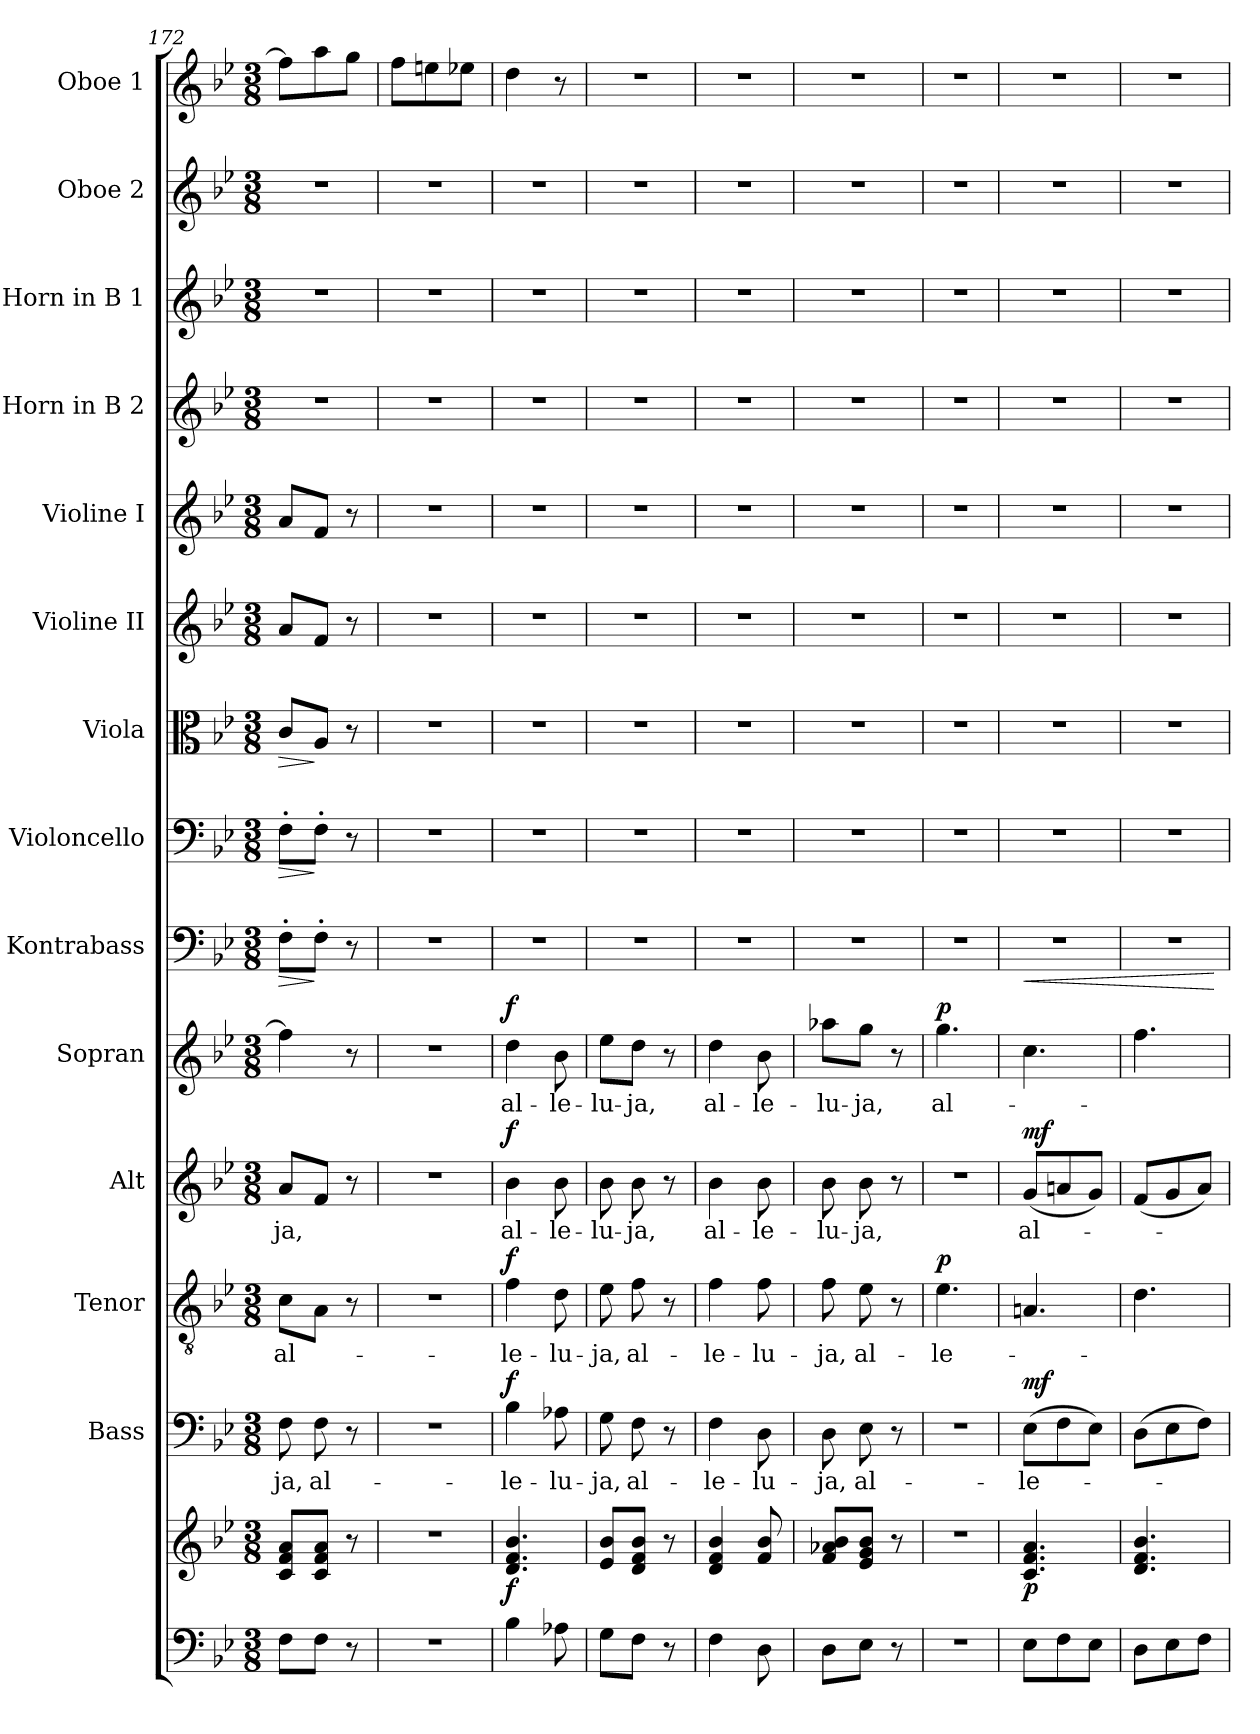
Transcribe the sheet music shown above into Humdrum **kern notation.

**kern	**kern	**dynam	**kern	**text	**dynam	**kern	**text	**dynam	**kern	**text	**dynam	**kern	**text	**dynam	**kern	**dynam	**kern	**dynam	**kern	**dynam	**kern	**kern	**kern	**kern	**kern	**kern
*part14	*part14	*part14	*part13	*part13	*part13	*part12	*part12	*part12	*part11	*part11	*part11	*part10	*part10	*part10	*part9	*part9	*part8	*part8	*part7	*part7	*part6	*part5	*part4	*part3	*part2	*part1
*staff15	*staff14	*staff14/15	*staff13	*staff13	*staff13	*staff12	*staff12	*staff12	*staff11	*staff11	*staff11	*staff10	*staff10	*staff10	*staff9	*staff9	*staff8	*staff8	*staff7	*staff7	*staff6	*staff5	*staff4	*staff3	*staff2	*staff1
*	*	*	*I"Bass	*	*	*I"Tenor	*	*	*I"Alt	*	*	*I"Sopran	*	*	*I"Kontrabass	*	*I"Violoncello	*	*I"Viola	*	*I"Violine II	*I"Violine I	*I"Horn in B 2	*I"Horn in B 1	*I"Oboe 2	*I"Oboe 1
*	*	*	*I'B.	*	*	*I'T.	*	*	*I'A.	*	*	*I'S.	*	*	*I'Kb.	*	*I'Vc.	*	*I'Vla.	*	*I'Vl. II	*I'Vl. I	*	*	*I'Ob. 2	*I'Ob. 1
*clefF4	*clefG2	*	*clefF4	*	*	*clefGv2	*	*	*clefG2	*	*	*clefG2	*	*	*clefF4	*	*clefF4	*	*clefC3	*	*clefG2	*clefG2	*clefG2	*clefG2	*clefG2	*clefG2
*	*	*	*	*	*	*	*	*	*	*	*	*	*	*	*ITrd7c12	*	*	*	*	*	*	*	*ITrd8c14	*ITrd8c14	*	*
*k[b-e-]	*k[b-e-]	*	*k[b-e-]	*	*	*k[b-e-]	*	*	*k[b-e-]	*	*	*k[b-e-]	*	*	*k[b-e-]	*	*k[b-e-]	*	*k[b-e-]	*	*k[b-e-]	*k[b-e-]	*k[b-e-]	*k[b-e-]	*k[b-e-]	*k[b-e-]
*B-:	*B-:	*	*B-:	*	*	*B-:	*	*	*B-:	*	*	*B-:	*	*	*B-:	*	*B-:	*	*B-:	*	*B-:	*B-:	*B-:	*B-:	*B-:	*B-:
*M3/8	*M3/8	*	*M3/8	*	*	*M3/8	*	*	*M3/8	*	*	*M3/8	*	*	*M3/8	*	*M3/8	*	*M3/8	*	*M3/8	*M3/8	*M3/8	*M3/8	*M3/8	*M3/8
=172	=172	=172	=172	=172	=172	=172	=172	=172	=172	=172	=172	=172	=172	=172	=172	=172	=172	=172	=172	=172	=172	=172	=172	=172	=172	=172
!	!	!	!	!LO:LY:b	!	!	!LO:LY:b	!	!	!LO:LY:b	!	!	!	!	!	!LO:HP:b	!	!LO:HP:b	!	!LO:HP:b	!	!	!	!	!	!
8F\L	8c/ 8f/ 8a/L	.	8F\	-ja,	.	8c\L	al-	.	8a/L	-ja,	.	4ff\]	.	.	8FF'>\L	>	8F'>\L	>	8c/L	>	8a/L	8a/L	4.r	4.r	4.r	8ff\L]
!	!	!	!	!LO:LY:b	!	!	!	!	!	!	!	!	!	!	!	!	!	!	!	!	!	!	!	!	!	!
8F\J	8c/ 8f/ 8a/J	.	8F\	al-	.	8A\J	.	.	8f/J	.	.	.	.	.	8FF'>\J	]	8F'>\J	]	8A/J	]	8f/J	8f/J	.	.	.	8aa\
8r	8r	.	8r	.	.	8r	.	.	8r	.	.	8r	.	.	8r	.	8r	.	8r	.	8r	8r	.	.	.	8gg\J
=173	=173	=173	=173	=173	=173	=173	=173	=173	=173	=173	=173	=173	=173	=173	=173	=173	=173	=173	=173	=173	=173	=173	=173	=173	=173	=173
4.r	4.r	.	4.r	.	.	4.r	.	.	4.r	.	.	4.r	.	.	4.r	.	4.r	.	4.r	.	4.r	4.r	4.r	4.r	4.r	8ff\L
.	.	.	.	.	.	.	.	.	.	.	.	.	.	.	.	.	.	.	.	.	.	.	.	.	.	8een\
.	.	.	.	.	.	.	.	.	.	.	.	.	.	.	.	.	.	.	.	.	.	.	.	.	.	8ee-X\J
=174	=174	=174	=174	=174	=174	=174	=174	=174	=174	=174	=174	=174	=174	=174	=174	=174	=174	=174	=174	=174	=174	=174	=174	=174	=174	=174
!	!	!LO:DY:b	!	!LO:LY:b	!LO:DY:a	!	!LO:LY:b	!LO:DY:a	!	!LO:LY:b	!LO:DY:a	!	!LO:LY:b	!LO:DY:a	!	!	!	!	!	!	!	!	!	!	!	!
4B-\	4.d/ 4.f/ 4.b-/	f	4B-\	-le-	f	4f\	-le-	f	4b-\	al-	f	4dd\	al-	f	4.r	.	4.r	.	4.r	.	4.r	4.r	4.r	4.r	4.r	4dd\
!	!	!	!	!LO:LY:b	!	!	!LO:LY:b	!	!	!LO:LY:b	!	!	!LO:LY:b	!	!	!	!	!	!	!	!	!	!	!	!	!
8A-X\	.	.	8A-X\	-lu-	.	8d\	-lu-	.	8b-\	-le-	.	8b-\	-le-	.	.	.	.	.	.	.	.	.	.	.	.	8r
=175	=175	=175	=175	=175	=175	=175	=175	=175	=175	=175	=175	=175	=175	=175	=175	=175	=175	=175	=175	=175	=175	=175	=175	=175	=175	=175
!	!	!	!	!LO:LY:b	!	!	!LO:LY:b	!	!	!LO:LY:b	!	!	!LO:LY:b	!	!	!	!	!	!	!	!	!	!	!	!	!
8G\L	8e-/ 8b-/L	.	8G\	-ja,	.	8e-\	-ja,	.	8b-\	-lu-	.	8ee-\L	-lu-	.	4.r	.	4.r	.	4.r	.	4.r	4.r	4.r	4.r	4.r	4.r
!	!	!	!	!LO:LY:b	!	!	!LO:LY:b	!	!	!LO:LY:b	!	!	!LO:LY:b	!	!	!	!	!	!	!	!	!	!	!	!	!
8F\J	8d/ 8f/ 8b-/J	.	8F\	al-	.	8f\	al-	.	8b-\	-ja,	.	8dd\J	-ja,	.	.	.	.	.	.	.	.	.	.	.	.	.
8r	8r	.	8r	.	.	8r	.	.	8r	.	.	8r	.	.	.	.	.	.	.	.	.	.	.	.	.	.
=176	=176	=176	=176	=176	=176	=176	=176	=176	=176	=176	=176	=176	=176	=176	=176	=176	=176	=176	=176	=176	=176	=176	=176	=176	=176	=176
!	!	!	!	!LO:LY:b	!	!	!LO:LY:b	!	!	!LO:LY:b	!	!	!LO:LY:b	!	!	!	!	!	!	!	!	!	!	!	!	!
4F\	4d/ 4f/ 4b-/	.	4F\	-le-	.	4f\	-le-	.	4b-\	al-	.	4dd\	al-	.	4.r	.	4.r	.	4.r	.	4.r	4.r	4.r	4.r	4.r	4.r
!	!	!	!	!LO:LY:b	!	!	!LO:LY:b	!	!	!LO:LY:b	!	!	!LO:LY:b	!	!	!	!	!	!	!	!	!	!	!	!	!
8D\	8f/ 8b-/	.	8D\	-lu-	.	8f\	-lu-	.	8b-\	-le-	.	8b-\	-le-	.	.	.	.	.	.	.	.	.	.	.	.	.
=177	=177	=177	=177	=177	=177	=177	=177	=177	=177	=177	=177	=177	=177	=177	=177	=177	=177	=177	=177	=177	=177	=177	=177	=177	=177	=177
!	!	!	!	!LO:LY:b	!	!	!LO:LY:b	!	!	!LO:LY:b	!	!	!LO:LY:b	!	!	!	!	!	!	!	!	!	!	!	!	!
8D\L	8f/ 8a-X/ 8b-/L	.	8D\	-ja,	.	8f\	-ja,	.	8b-\	-lu-	.	8aa-X\L	-lu-	.	4.r	.	4.r	.	4.r	.	4.r	4.r	4.r	4.r	4.r	4.r
!	!	!	!	!LO:LY:b	!	!	!LO:LY:b	!	!	!LO:LY:b	!	!	!LO:LY:b	!	!	!	!	!	!	!	!	!	!	!	!	!
8E-\J	8e-/ 8g/ 8b-/J	.	8E-\	al-	.	8e-\	al-	.	8b-\	-ja,	.	8gg\J	-ja,	.	.	.	.	.	.	.	.	.	.	.	.	.
8r	8r	.	8r	.	.	8r	.	.	8r	.	.	8r	.	.	.	.	.	.	.	.	.	.	.	.	.	.
=178	=178	=178	=178	=178	=178	=178	=178	=178	=178	=178	=178	=178	=178	=178	=178	=178	=178	=178	=178	=178	=178	=178	=178	=178	=178	=178
!	!	!	!	!	!	!	!LO:LY:b	!LO:DY:a	!	!	!	!	!LO:LY:b	!LO:DY:a	!	!	!	!	!	!	!	!	!	!	!	!
4.r	4.r	.	4.r	.	.	4.e-\	-le-	p	4.r	.	.	4.gg\	al-	p	4.r	.	4.r	.	4.r	.	4.r	4.r	4.r	4.r	4.r	4.r
=179	=179	=179	=179	=179	=179	=179	=179	=179	=179	=179	=179	=179	=179	=179	=179	=179	=179	=179	=179	=179	=179	=179	=179	=179	=179	=179
!	!	!LO:DY:b	!	!LO:LY:b	!LO:DY:a	!	!	!	!	!LO:LY:b	!LO:DY:a	!	!	!	!	!LO:HP:b	!	!	!	!	!	!	!	!	!	!
8E-\L	4.c/ 4.f/ 4.a/	p	(>8E-\L	-le-	mf	4.An/	.	.	(<8g/L	al-	mf	4.cc\	.	.	4.r	<	4.r	.	4.r	.	4.r	4.r	4.r	4.r	4.r	4.r
8F\	.	.	8F\	.	.	.	.	.	8an/	.	.	.	.	.	.	.	.	.	.	.	.	.	.	.	.	.
8E-\J	.	.	8E-\J)	.	.	.	.	.	8g/J)	.	.	.	.	.	.	.	.	.	.	.	.	.	.	.	.	.
=180	=180	=180	=180	=180	=180	=180	=180	=180	=180	=180	=180	=180	=180	=180	=180	=180	=180	=180	=180	=180	=180	=180	=180	=180	=180	=180
8D\L	4.d/ 4.f/ 4.b-/	.	(>8D\L	.	.	4.d\	.	.	(<8f/L	.	.	4.ff\	.	.	4.r	.	4.r	.	4.r	.	4.r	4.r	4.r	4.r	4.r	4.r
8E-\	.	.	8E-\	.	.	.	.	.	8g/	.	.	.	.	.	.	.	.	.	.	.	.	.	.	.	.	.
8F\J	.	.	8F\J)	.	.	.	.	.	8a/J)	.	.	.	.	.	.	.	.	.	.	.	.	.	.	.	.	.
.	.	.	.	.	.	.	.	.	.	.	.	.	.	.	.	[	.	.	.	.	.	.	.	.	.	.
=	=	=	=	=	=	=	=	=	=	=	=	=	=	=	=	=	=	=	=	=	=	=	=	=	=	=
*-	*-	*-	*-	*-	*-	*-	*-	*-	*-	*-	*-	*-	*-	*-	*-	*-	*-	*-	*-	*-	*-	*-	*-	*-	*-	*-
